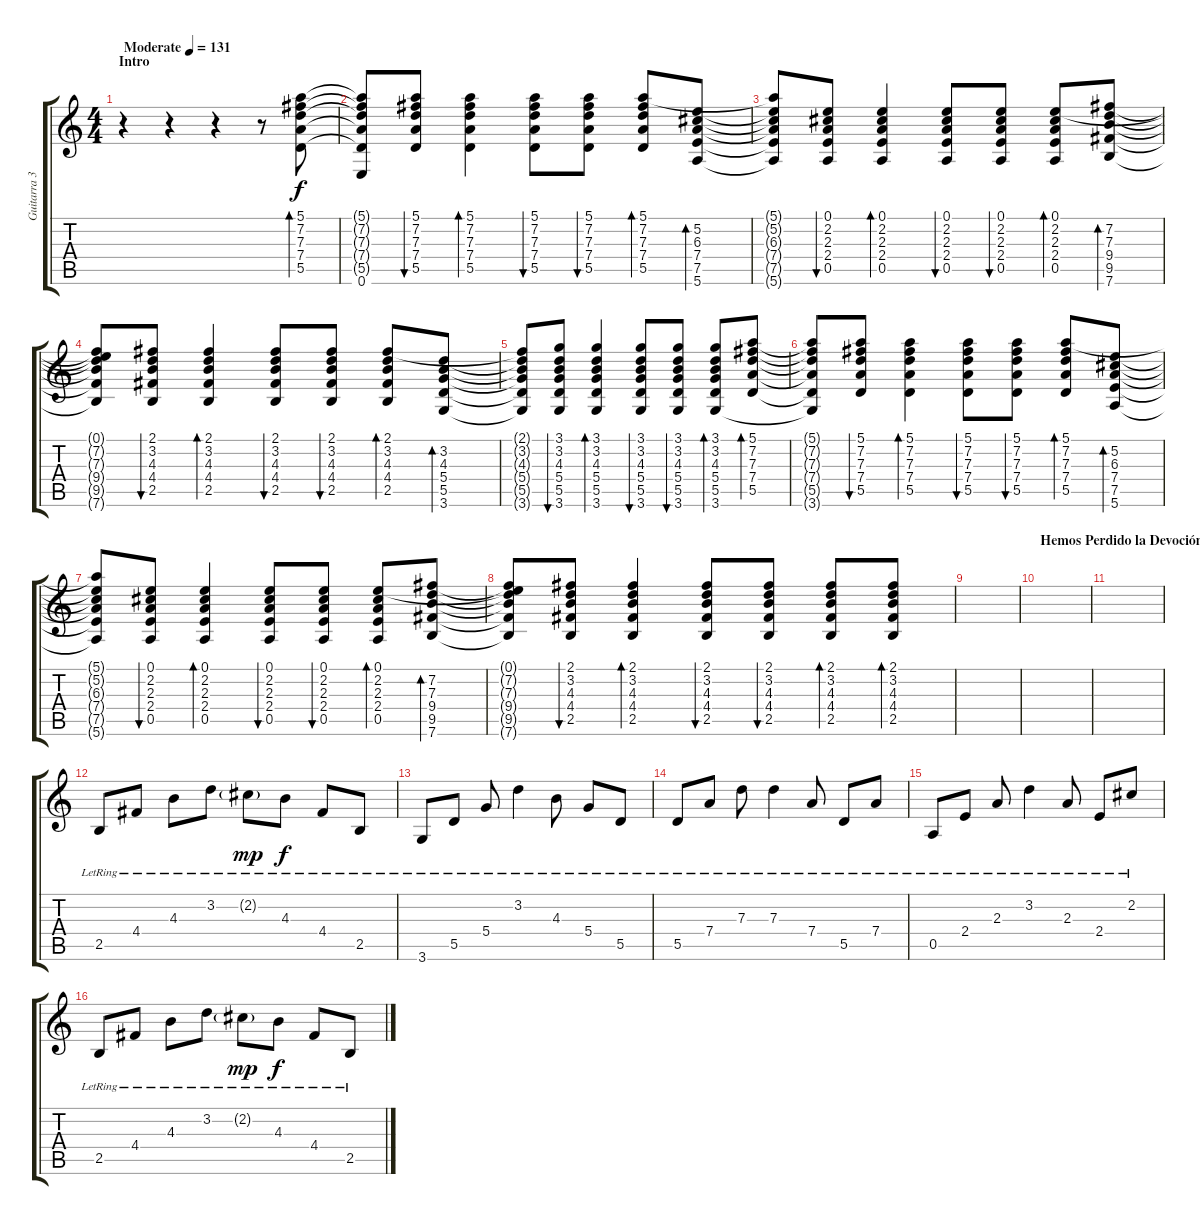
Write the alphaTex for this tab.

\track ("Guitarra 3" "Guitarra 3") {instrument acousticguitarsteel}
\staff {score tabs}
\tuning (E4 B3 G3 D3 A2 E2) {hide}
\ts (4 4)
\section ("" "Intro")
\tempo (131 "Moderate")
\clef g2
\ks c
r.4{dy f instrument acousticguitarsteel} r.4 r.4 r.8 (5.1 7.2 7.3 7.4 5.5).8{bd 60} |
(5.1{t} 7.2{t} 7.3{t} 7.4{t} 5.5{t} 0.6).8 (5.1 7.2 7.3 7.4 5.5).8{bu 60} (5.1 7.2 7.3 7.4 5.5).4{bd 60} (5.1 7.2 7.3 7.4 5.5).8{bu 60} (5.1 7.2 7.3 7.4 5.5).8{bu 60} (5.1 7.2 7.3 7.4 5.5).8{bd 60} (5.2 6.3 7.4 7.5 5.6).8{bd 60} |
(5.1{t} 5.2{t} 6.3{t} 7.4{t} 7.5{t} 5.6{t}).8 (0.1 2.2 2.3 2.4 0.5).8{bu 60} (0.1 2.2 2.3 2.4 0.5).4{bd 60} (0.1 2.2 2.3 2.4 0.5).8{bu 60} (0.1 2.2 2.3 2.4 0.5).8{bu 60} (0.1 2.2 2.3 2.4 0.5).8{bd 60} (7.2 7.3 9.4 9.5 7.6).8{bd 60} |
(0.1{t} 7.2{t} 7.3{t} 9.4{t} 9.5{t} 7.6{t}).8 (2.1 3.2 4.3 4.4 2.5).8{bu 60} (2.1 3.2 4.3 4.4 2.5).4{bd 60} (2.1 3.2 4.3 4.4 2.5).8{bu 60} (2.1 3.2 4.3 4.4 2.5).8{bu 60} (2.1 3.2 4.3 4.4 2.5).8{bd 60} (3.2 4.3 5.4 5.5 3.6).8{bd 60} |
(2.1{t} 3.2{t} 4.3{t} 5.4{t} 5.5{t} 3.6{t}).8 (3.1 3.2 4.3 5.4 5.5 3.6).8{bu 60} (3.1 3.2 4.3 5.4 5.5 3.6).4{bd 60} (3.1 3.2 4.3 5.4 5.5 3.6).8{bu 60} (3.1 3.2 4.3 5.4 5.5 3.6).8{bu 60} (3.1 3.2 4.3 5.4 5.5 3.6).8{bd 60} (5.1 7.2 7.3 7.4 5.5).8{bd 60} |
(5.1{t} 7.2{t} 7.3{t} 7.4{t} 5.5{t} 3.6{t}).8 (5.1 7.2 7.3 7.4 5.5).8{bu 60} (5.1 7.2 7.3 7.4 5.5).4{bd 60} (5.1 7.2 7.3 7.4 5.5).8{bu 60} (5.1 7.2 7.3 7.4 5.5).8{bu 60} (5.1 7.2 7.3 7.4 5.5).8{bd 60} (5.2 6.3 7.4 7.5 5.6).8{bd 60} |
(5.1{t} 5.2{t} 6.3{t} 7.4{t} 7.5{t} 5.6{t}).8 (0.1 2.2 2.3 2.4 0.5).8{bu 60} (0.1 2.2 2.3 2.4 0.5).4{bd 60} (0.1 2.2 2.3 2.4 0.5).8{bu 60} (0.1 2.2 2.3 2.4 0.5).8{bu 60} (0.1 2.2 2.3 2.4 0.5).8{bd 60} (7.2 7.3 9.4 9.5 7.6).8{bd 60} |
(0.1{t} 7.2{t} 7.3{t} 9.4{t} 9.5{t} 7.6{t}).8 (2.1 3.2 4.3 4.4 2.5).8{bu 60} (2.1 3.2 4.3 4.4 2.5).4{bd 60} (2.1 3.2 4.3 4.4 2.5).8{bu 60} (2.1 3.2 4.3 4.4 2.5).8{bu 60} (2.1 3.2 4.3 4.4 2.5).8{bd 60} (2.1 3.2 4.3 4.4 2.5).8{bd 60} |
|
\section ("" "Hemos Perdido la Devoción")
|
|
2.5{lr}.8 4.4{lr}.8 4.3{lr}.8 3.2{lr}.8 2.2{g lr}.8{dy mp} 4.3{lr}.8{dy f} 4.4{lr}.8 2.5{lr}.8 |
3.6{lr}.8 5.5{lr}.8 5.4{lr}.8 3.2{lr}.4 4.3{lr}.8 5.4{lr}.8 5.5{lr}.8 |
5.5{lr}.8 7.4{lr}.8 7.3{lr}.8 7.3{lr}.4 7.4{lr}.8 5.5{lr}.8 7.4{lr}.8 |
0.5{lr}.8 2.4{lr}.8 2.3{lr}.8 3.2{lr}.4 2.3{lr}.8 2.4{lr}.8 2.2{lr}.8 |
2.5{lr}.8 4.4{lr}.8 4.3{lr}.8 3.2{lr}.8 2.2{g lr}.8{dy mp} 4.3{lr}.8{dy f} 4.4{lr}.8 2.5{lr}.8
